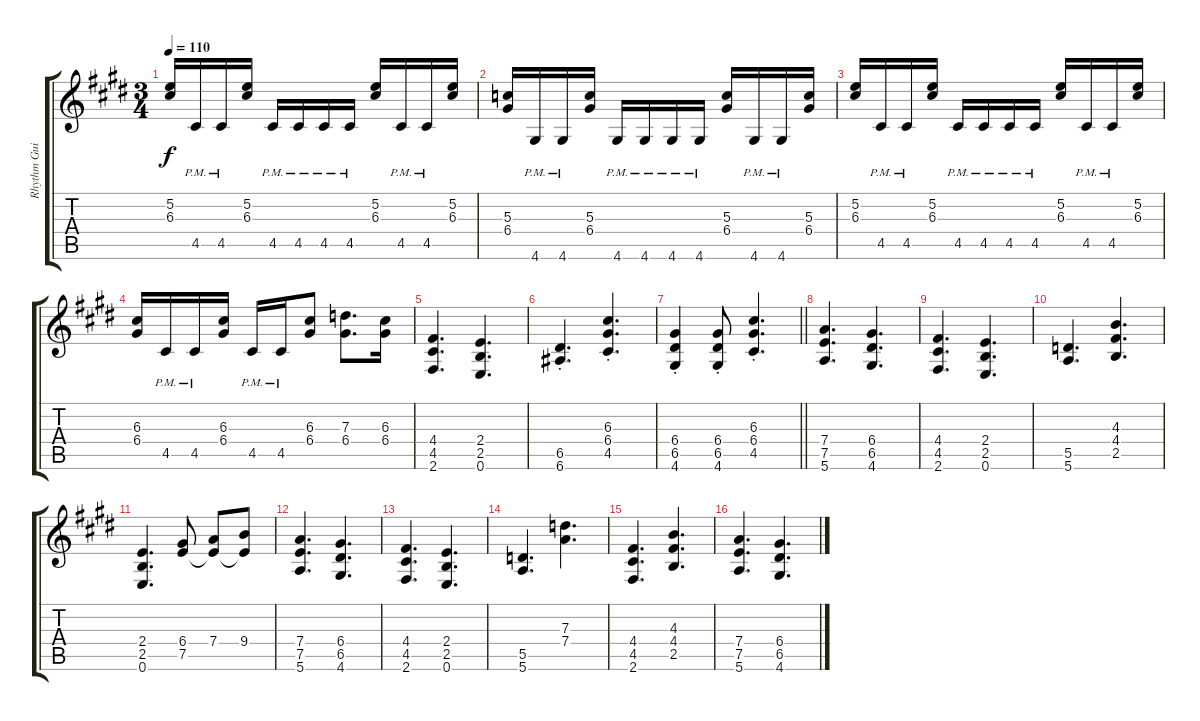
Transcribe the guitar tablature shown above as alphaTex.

\track ("Rhythm Guitar" "Rhythm Gui") {instrument overdrivenguitar}
\staff {score tabs}
\tuning (E4 B3 G3 D3 A2 E2) {hide}
\ts (3 4)
\tempo 110
\clef g2
\ks c#minor
(5.2 6.3).16{dy f} 4.5{pm}.16 4.5{pm}.16 (5.2 6.3).16 4.5{pm}.16 4.5{pm}.16 4.5{pm}.16 4.5{pm}.16 (5.2 6.3).16 4.5{pm}.16 4.5{pm}.16 (5.2 6.3).16 |
(5.3 6.4).16 4.6{pm}.16 4.6{pm}.16 (5.3 6.4).16 4.6{pm}.16 4.6{pm}.16 4.6{pm}.16 4.6{pm}.16 (5.3 6.4).16 4.6{pm}.16 4.6{pm}.16 (5.3 6.4).16 |
(5.2 6.3).16 4.5{pm}.16 4.5{pm}.16 (5.2 6.3).16 4.5{pm}.16 4.5{pm}.16 4.5{pm}.16 4.5{pm}.16 (5.2 6.3).16 4.5{pm}.16 4.5{pm}.16 (5.2 6.3).16 |
(6.3 6.4).16 4.5{pm}.16 4.5{pm}.16 (6.3 6.4).16 4.5{pm}.16 4.5{pm}.16 (6.3 6.4).8 (7.3 6.4).8{d} (6.3 6.4).16 |
(4.4 4.5 2.6).4{d} (2.4 2.5 0.6).4{d} |
(6.5{st} 6.6{st}).4{d} (6.3{st} 6.4{st} 4.5{st}).4{d} |
\barLineRight lightlight
(6.4{st} 6.5{st} 4.6{st}).4 (6.4{st} 6.5{st} 4.6{st}).8 (6.3{st} 6.4{st} 4.5{st}).4{d} |
(7.4 7.5 5.6).4{d} (6.4 6.5 4.6).4{d} |
(4.4 4.5 2.6).4{d} (2.4 2.5 0.6).4{d} |
(5.5 5.6).4{d} (4.3 4.4 2.5).4{d} |
(2.4 2.5 0.6).4{d} (6.4 7.5).8 (7.4 7.5{t}).8 (9.4 7.5{t}).8 |
(7.4 7.5 5.6).4{d} (6.4 6.5 4.6).4{d} |
(4.4 4.5 2.6).4{d} (2.4 2.5 0.6).4{d} |
(5.5 5.6).4{d} (7.3 7.4).4{d} |
(4.4 4.5 2.6).4{d} (4.3 4.4 2.5).4{d} |
(7.4 7.5 5.6).4{d} (6.4 6.5 4.6).4{d}
